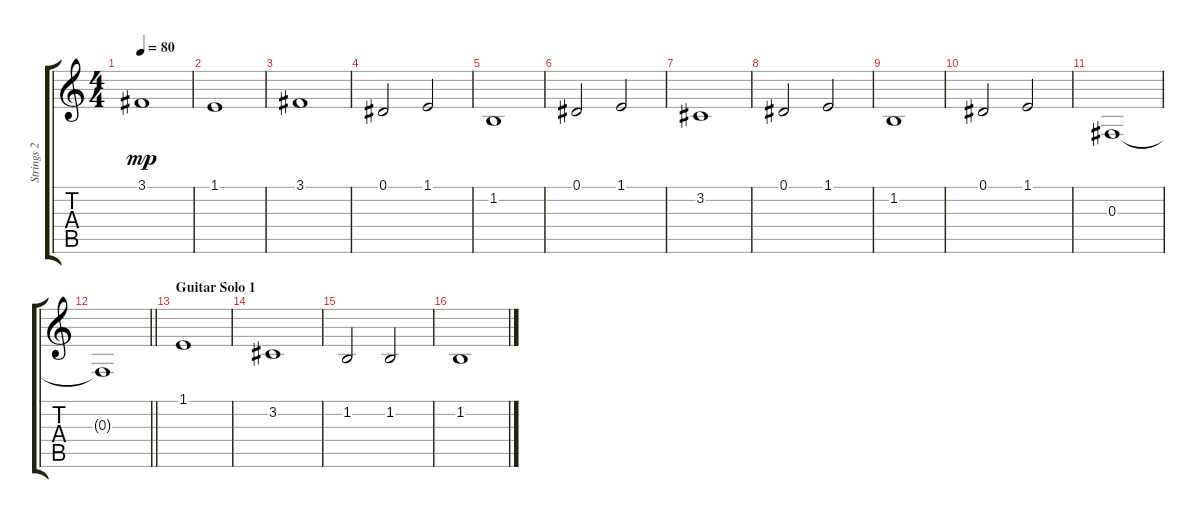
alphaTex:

\track ("Strings 2" "Strings 2") {instrument stringensemble1}
\staff {score tabs}
\tuning (Eb4 Bb3 Gb3 Db3 Ab2 Eb2) {hide}
\ts (4 4)
\tempo 80
\clef g2
\ks c
3.1.1{dy mp} |
1.1.1 |
3.1.1 |
0.1.2 1.1.2 |
1.2.1 |
0.1.2 1.1.2 |
3.2.1 |
0.1.2 1.1.2 |
1.2.1 |
0.1.2 1.1.2 |
0.3.1 |
\barLineRight lightlight
0.3{t}.1 |
\section ("" "Guitar Solo 1")
1.1.1 |
3.2.1 |
1.2.2 1.2.2 |
1.2.1
